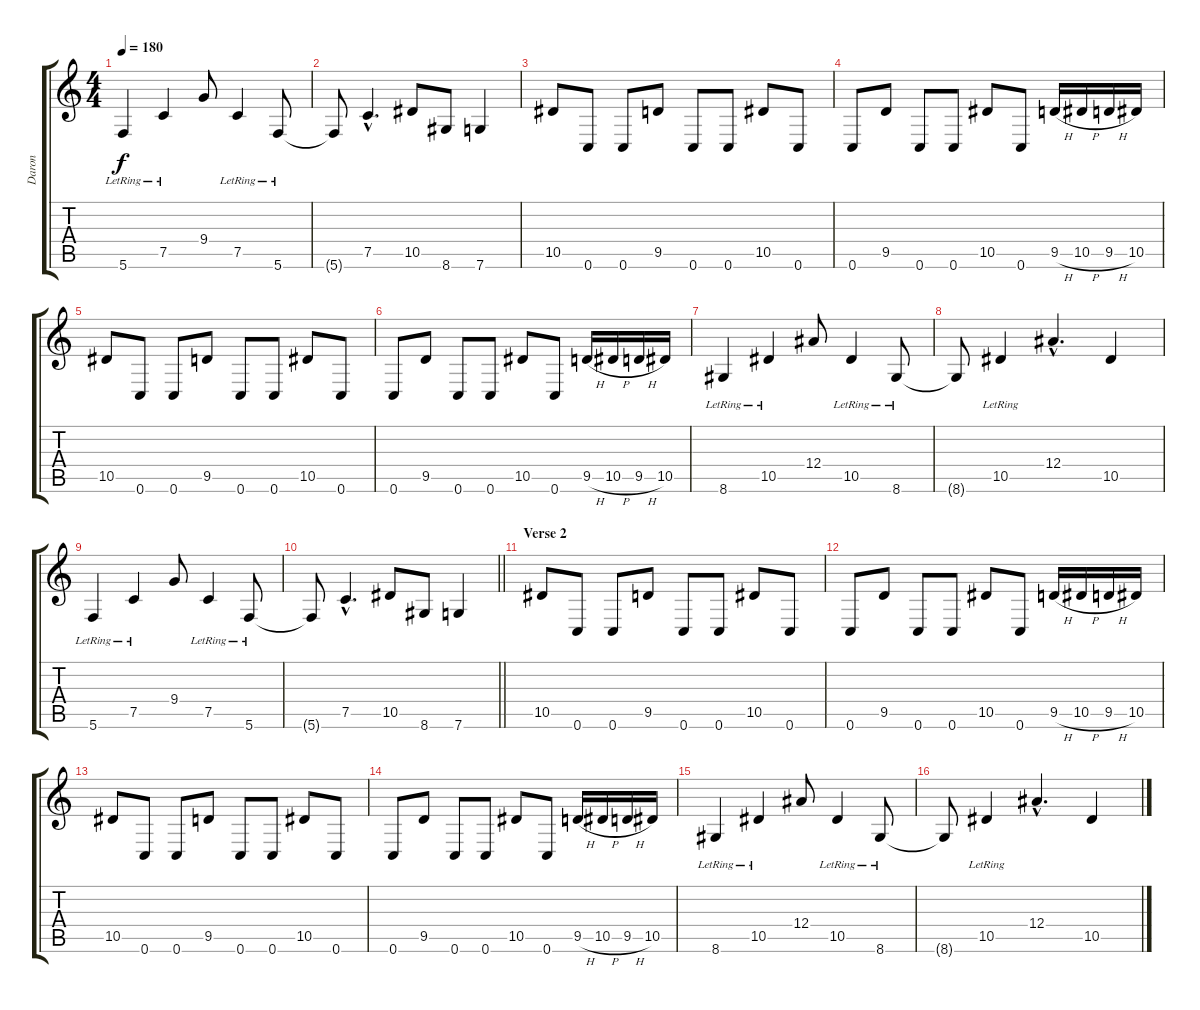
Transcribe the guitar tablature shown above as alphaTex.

\track ("Daron" "Daron") {instrument distortionguitar}
\staff {score tabs}
\tuning (C4 G3 Eb3 Bb2 F2 C2) {hide}
\ts (4 4)
\tempo 180
\clef g2
\ks c
5.6{lr}.4{dy f} 7.5{lr}.4 9.4.8 7.5{lr}.4 5.6{lr}.8 |
5.6{t}.8 7.5{hac}.4{d} 10.5.8 8.6.8 7.6.4 |
10.5.8 0.6.8 0.6.8 9.5.8 0.6.8 0.6.8 10.5.8 0.6.8 |
0.6.8 9.5.8 0.6.8 0.6.8 10.5.8 0.6.8 9.5{h}.16 10.5{h}.16 9.5{h}.16 10.5.16 |
10.5.8 0.6.8 0.6.8 9.5.8 0.6.8 0.6.8 10.5.8 0.6.8 |
0.6.8 9.5.8 0.6.8 0.6.8 10.5.8 0.6.8 9.5{h}.16 10.5{h}.16 9.5{h}.16 10.5.16 |
8.6{lr}.4 10.5{lr}.4 12.4.8 10.5{lr}.4 8.6{lr}.8 |
8.6{t}.8 10.5{lr}.4 12.4{hac}.4{d} 10.5.4 |
5.6{lr}.4 7.5{lr}.4 9.4.8 7.5{lr}.4 5.6{lr}.8 |
\barLineRight lightlight
5.6{t}.8 7.5{hac}.4{d} 10.5.8 8.6.8 7.6.4 |
\section ("" "Verse 2")
10.5.8 0.6.8 0.6.8 9.5.8 0.6.8 0.6.8 10.5.8 0.6.8 |
0.6.8 9.5.8 0.6.8 0.6.8 10.5.8 0.6.8 9.5{h}.16 10.5{h}.16 9.5{h}.16 10.5.16 |
10.5.8 0.6.8 0.6.8 9.5.8 0.6.8 0.6.8 10.5.8 0.6.8 |
0.6.8 9.5.8 0.6.8 0.6.8 10.5.8 0.6.8 9.5{h}.16 10.5{h}.16 9.5{h}.16 10.5.16 |
8.6{lr}.4 10.5{lr}.4 12.4.8 10.5{lr}.4 8.6{lr}.8 |
8.6{t}.8 10.5{lr}.4 12.4{hac}.4{d} 10.5.4
